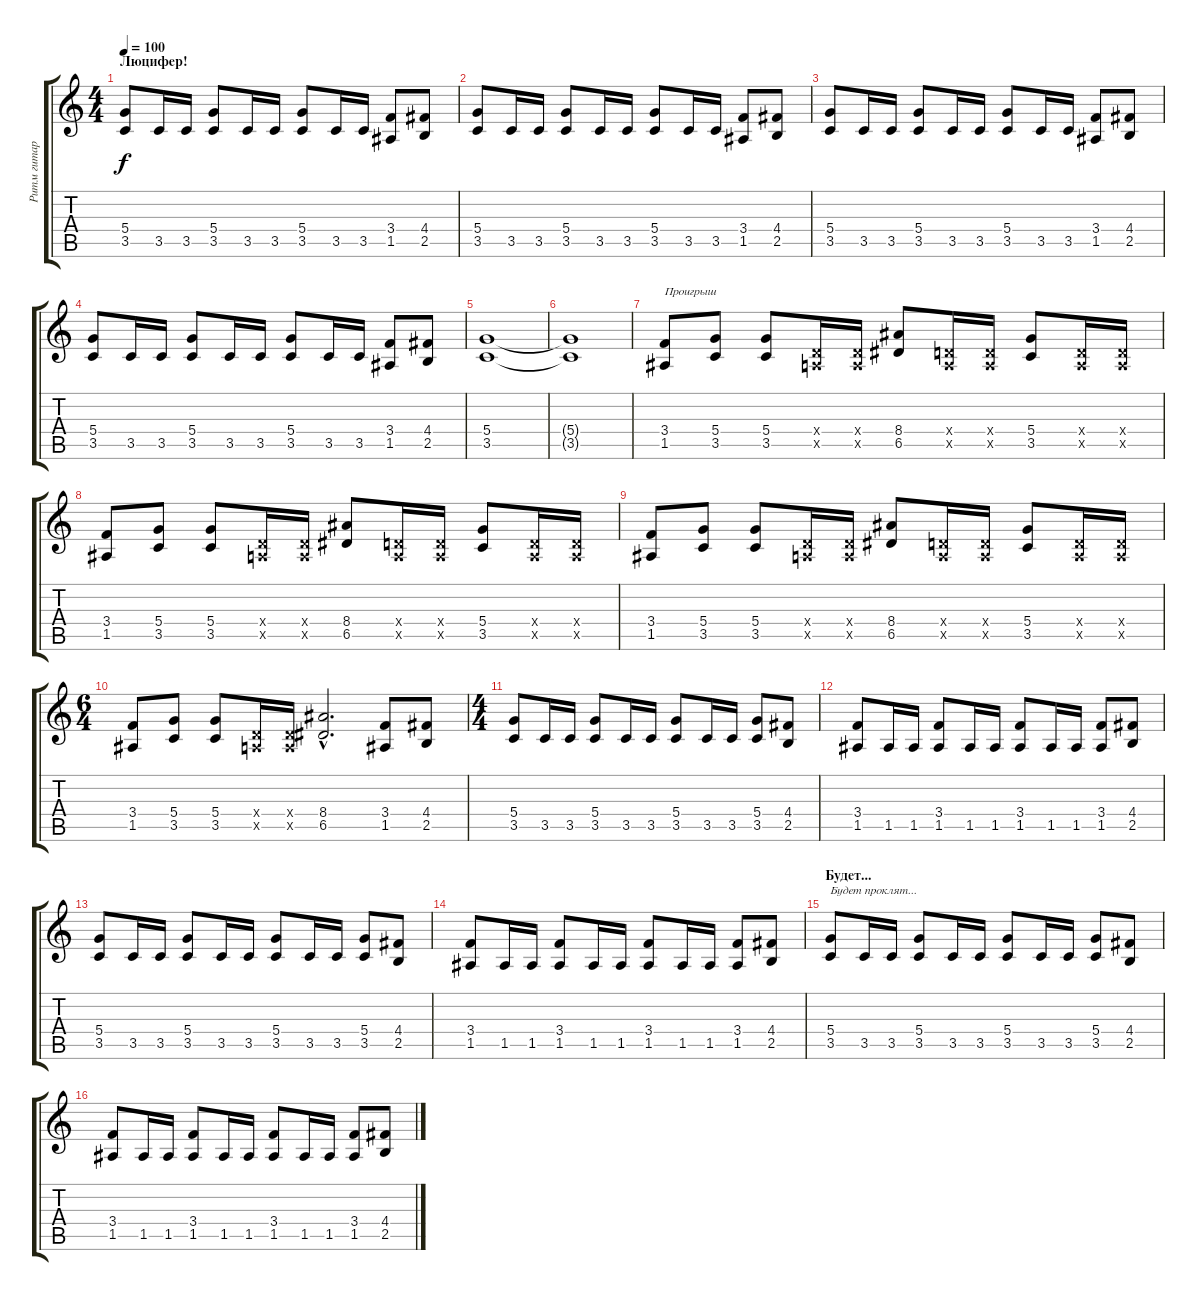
\track ("Ритм гитара" "Ритм гитар") {instrument overdrivenguitar}
\staff {score tabs}
\tuning (E4 B3 G3 D3 A2 E2) {hide}
\ts (4 4)
\section ("" "Люцифер!")
\tempo 100
\clef g2
\ks c
(5.4 3.5).8{dy f} 3.5.16 3.5.16 (5.4 3.5).8 3.5.16 3.5.16 (5.4 3.5).8 3.5.16 3.5.16 (3.4 1.5).8 (4.4 2.5).8 |
(5.4 3.5).8 3.5.16 3.5.16 (5.4 3.5).8 3.5.16 3.5.16 (5.4 3.5).8 3.5.16 3.5.16 (3.4 1.5).8 (4.4 2.5).8 |
(5.4 3.5).8 3.5.16 3.5.16 (5.4 3.5).8 3.5.16 3.5.16 (5.4 3.5).8 3.5.16 3.5.16 (3.4 1.5).8 (4.4 2.5).8 |
(5.4 3.5).8 3.5.16 3.5.16 (5.4 3.5).8 3.5.16 3.5.16 (5.4 3.5).8 3.5.16 3.5.16 (3.4 1.5).8 (4.4 2.5).8 |
(5.4 3.5).1 |
(5.4{t} 3.5{t}).1 |
(3.4 1.5).8{txt "Проигрыш"} (5.4 3.5).8 (5.4 3.5).8 (0.4{x} 0.5{x}).16 (0.4{x} 0.5{x}).16 (8.4 6.5).8 (0.4{x} 0.5{x}).16 (0.4{x} 0.5{x}).16 (5.4 3.5).8 (0.4{x} 0.5{x}).16 (0.4{x} 0.5{x}).16 |
(3.4 1.5).8 (5.4 3.5).8 (5.4 3.5).8 (0.4{x} 0.5{x}).16 (0.4{x} 0.5{x}).16 (8.4 6.5).8 (0.4{x} 0.5{x}).16 (0.4{x} 0.5{x}).16 (5.4 3.5).8 (0.4{x} 0.5{x}).16 (0.4{x} 0.5{x}).16 |
(3.4 1.5).8 (5.4 3.5).8 (5.4 3.5).8 (0.4{x} 0.5{x}).16 (0.4{x} 0.5{x}).16 (8.4 6.5).8 (0.4{x} 0.5{x}).16 (0.4{x} 0.5{x}).16 (5.4 3.5).8 (0.4{x} 0.5{x}).16 (0.4{x} 0.5{x}).16 |
\ts (6 4)
(3.4 1.5).8 (5.4 3.5).8 (5.4 3.5).8 (0.4{x} 0.5{x}).16 (0.4{x} 0.5{x}).16 (8.4{hac} 6.5{hac}).2{d} (3.4 1.5).8 (4.4 2.5).8 |
\ts (4 4)
(5.4 3.5).8 3.5.16 3.5.16 (5.4 3.5).8 3.5.16 3.5.16 (5.4 3.5).8 3.5.16 3.5.16 (5.4 3.5).8 (4.4 2.5).8 |
(3.4 1.5).8 1.5.16 1.5.16 (3.4 1.5).8 1.5.16 1.5.16 (3.4 1.5).8 1.5.16 1.5.16 (3.4 1.5).8 (4.4 2.5).8 |
(5.4 3.5).8 3.5.16 3.5.16 (5.4 3.5).8 3.5.16 3.5.16 (5.4 3.5).8 3.5.16 3.5.16 (5.4 3.5).8 (4.4 2.5).8 |
(3.4 1.5).8 1.5.16 1.5.16 (3.4 1.5).8 1.5.16 1.5.16 (3.4 1.5).8 1.5.16 1.5.16 (3.4 1.5).8 (4.4 2.5).8 |
\section ("" "Будет...")
(5.4 3.5).8{txt "Будет проклят..."} 3.5.16 3.5.16 (5.4 3.5).8 3.5.16 3.5.16 (5.4 3.5).8 3.5.16 3.5.16 (5.4 3.5).8 (4.4 2.5).8 |
(3.4 1.5).8 1.5.16 1.5.16 (3.4 1.5).8 1.5.16 1.5.16 (3.4 1.5).8 1.5.16 1.5.16 (3.4 1.5).8 (4.4 2.5).8
